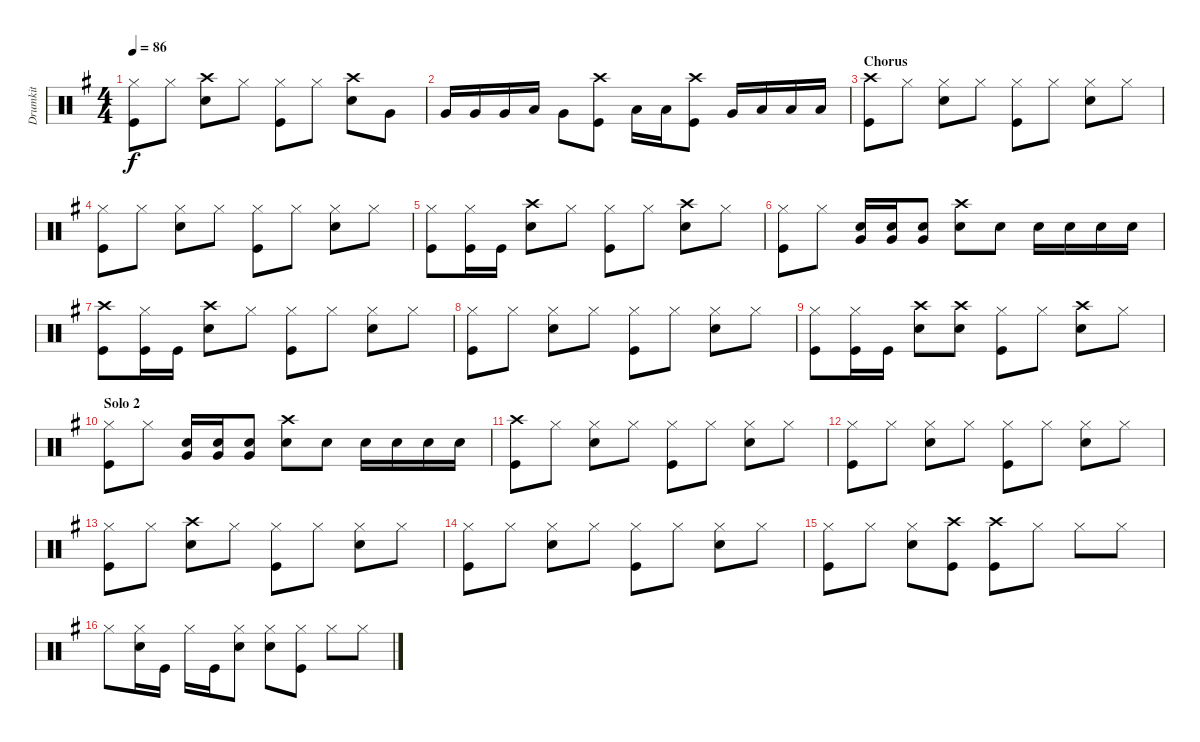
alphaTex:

\track ("Drumkit" "Drumkit") {instrument percussion}
\staff {score}
\articulation defaults
\ts (4 4)
\tempo 86
\clef neutral
\ks g
("Hi-Hat (closed)" "Kick (hit)").8{dy f} "Hi-Hat (closed)".8 ("Crash high (hit)" "Snare (hit) 2").8 "Hi-Hat (closed)".8 ("Hi-Hat (closed)" "Kick (hit)").8 "Hi-Hat (closed)".8 ("Crash high (hit)" "Snare (hit) 2").8 "Very Low Tom (hit)".8 |
"Very Low Tom (hit)".16 "Very Low Tom (hit)".16 "Very Low Tom (hit)".16 "Low Tom (hit)".16 "Very Low Tom (hit)".8 ("Crash high (hit)" "Kick (hit)").8 "Low Tom (hit)".16 "Low Tom (hit)".16 ("Crash high (hit)" "Kick (hit)").8 "Very Low Tom (hit)".16 "Low Tom (hit)".16 "Low Tom (hit)".16 "Low Tom (hit)".16 |
\section ("" "Chorus")
("Crash high (hit)" "Kick (hit)").8 "Hi-Hat (closed)".8 ("Hi-Hat (closed)" "Snare (hit) 2").8 "Hi-Hat (closed)".8 ("Hi-Hat (closed)" "Kick (hit)").8 "Hi-Hat (closed)".8 ("Hi-Hat (closed)" "Snare (hit) 2").8 "Hi-Hat (closed)".8 |
("Hi-Hat (closed)" "Kick (hit)").8 "Hi-Hat (closed)".8 ("Hi-Hat (closed)" "Snare (hit) 2").8 "Hi-Hat (closed)".8 ("Hi-Hat (closed)" "Kick (hit)").8 "Hi-Hat (closed)".8 ("Hi-Hat (closed)" "Snare (hit) 2").8 "Hi-Hat (closed)".8 |
("Hi-Hat (closed)" "Kick (hit)").8 ("Hi-Hat (closed)" "Kick (hit)").16 "Kick (hit)".16 ("Crash high (hit)" "Snare (hit) 2").8 "Hi-Hat (closed)".8 ("Hi-Hat (closed)" "Kick (hit)").8 "Hi-Hat (closed)".8 ("Crash high (hit)" "Snare (hit) 2").8 "Hi-Hat (closed)".8 |
("Hi-Hat (closed)" "Kick (hit)").8 "Hi-Hat (closed)".8 ("Snare (hit) 2" "Very Low Tom (hit)").16 ("Snare (hit) 2" "Very Low Tom (hit)").16 ("Snare (hit) 2" "Very Low Tom (hit)").8 ("Crash high (hit)" "Snare (hit) 2").8 "Snare (hit) 2".8 "Snare (hit) 2".16 "Snare (hit) 2".16 "Snare (hit) 2".16 "Snare (hit) 2".16 |
("Crash high (hit)" "Kick (hit)").8 ("Hi-Hat (closed)" "Kick (hit)").16 "Kick (hit)".16 ("Crash high (hit)" "Snare (hit) 2").8 "Hi-Hat (closed)".8 ("Hi-Hat (closed)" "Kick (hit)").8 "Hi-Hat (closed)".8 ("Hi-Hat (closed)" "Snare (hit) 2").8 "Hi-Hat (closed)".8 |
("Hi-Hat (closed)" "Kick (hit)").8 "Hi-Hat (closed)".8 ("Hi-Hat (closed)" "Snare (hit) 2").8 "Hi-Hat (closed)".8 ("Hi-Hat (closed)" "Kick (hit)").8 "Hi-Hat (closed)".8 ("Hi-Hat (closed)" "Snare (hit) 2").8 "Hi-Hat (closed)".8 |
("Hi-Hat (closed)" "Kick (hit)").8 ("Hi-Hat (closed)" "Kick (hit)").16 "Kick (hit)".16 ("Crash high (hit)" "Snare (hit) 2").8 ("Crash high (hit)" "Snare (hit) 2").8 ("Hi-Hat (closed)" "Kick (hit)").8 "Hi-Hat (closed)".8 ("Crash high (hit)" "Snare (hit) 2").8 "Hi-Hat (closed)".8 |
\section ("" "Solo 2")
("Hi-Hat (closed)" "Kick (hit)").8 "Hi-Hat (closed)".8 ("Snare (hit) 2" "Very Low Tom (hit)").16 ("Snare (hit) 2" "Very Low Tom (hit)").16 ("Snare (hit) 2" "Very Low Tom (hit)").8 ("Crash high (hit)" "Snare (hit) 2").8 "Snare (hit) 2".8 "Snare (hit) 2".16 "Snare (hit) 2".16 "Snare (hit) 2".16 "Snare (hit) 2".16 |
("Crash high (hit)" "Kick (hit)").8 "Hi-Hat (closed)".8 ("Hi-Hat (closed)" "Snare (hit) 2").8 "Hi-Hat (closed)".8 ("Hi-Hat (closed)" "Kick (hit)").8 "Hi-Hat (closed)".8 ("Hi-Hat (closed)" "Snare (hit) 2").8 "Hi-Hat (closed)".8 |
("Hi-Hat (closed)" "Kick (hit)").8 "Hi-Hat (closed)".8 ("Hi-Hat (closed)" "Snare (hit) 2").8 "Hi-Hat (closed)".8 ("Hi-Hat (closed)" "Kick (hit)").8 "Hi-Hat (closed)".8 ("Hi-Hat (closed)" "Snare (hit) 2").8 "Hi-Hat (closed)".8 |
("Hi-Hat (closed)" "Kick (hit)").8 "Hi-Hat (closed)".8 ("Crash high (hit)" "Snare (hit) 2").8 "Hi-Hat (closed)".8 ("Hi-Hat (closed)" "Kick (hit)").8 "Hi-Hat (closed)".8 ("Hi-Hat (closed)" "Snare (hit) 2").8 "Hi-Hat (closed)".8 |
("Hi-Hat (closed)" "Kick (hit)").8 "Hi-Hat (closed)".8 ("Hi-Hat (closed)" "Snare (hit) 2").8 "Hi-Hat (closed)".8 ("Hi-Hat (closed)" "Kick (hit)").8 "Hi-Hat (closed)".8 ("Hi-Hat (closed)" "Snare (hit) 2").8 "Hi-Hat (closed)".8 |
("Hi-Hat (closed)" "Kick (hit)").8 "Hi-Hat (closed)".8 ("Hi-Hat (closed)" "Snare (hit) 2").8 ("Crash high (hit)" "Kick (hit)").8 ("Crash high (hit)" "Kick (hit)").8 "Hi-Hat (closed)".8 "Hi-Hat (closed)".8 "Hi-Hat (closed)".8 |
"Hi-Hat (closed)".8 ("Hi-Hat (closed)" "Snare (hit) 2").16 "Kick (hit)".16 "Hi-Hat (closed)".16 "Kick (hit)".16 ("Hi-Hat (closed)" "Snare (hit) 2").8 ("Hi-Hat (closed)" "Snare (hit) 2").8 ("Hi-Hat (closed)" "Kick (hit)").8 "Hi-Hat (closed)".8 "Hi-Hat (closed)".8
